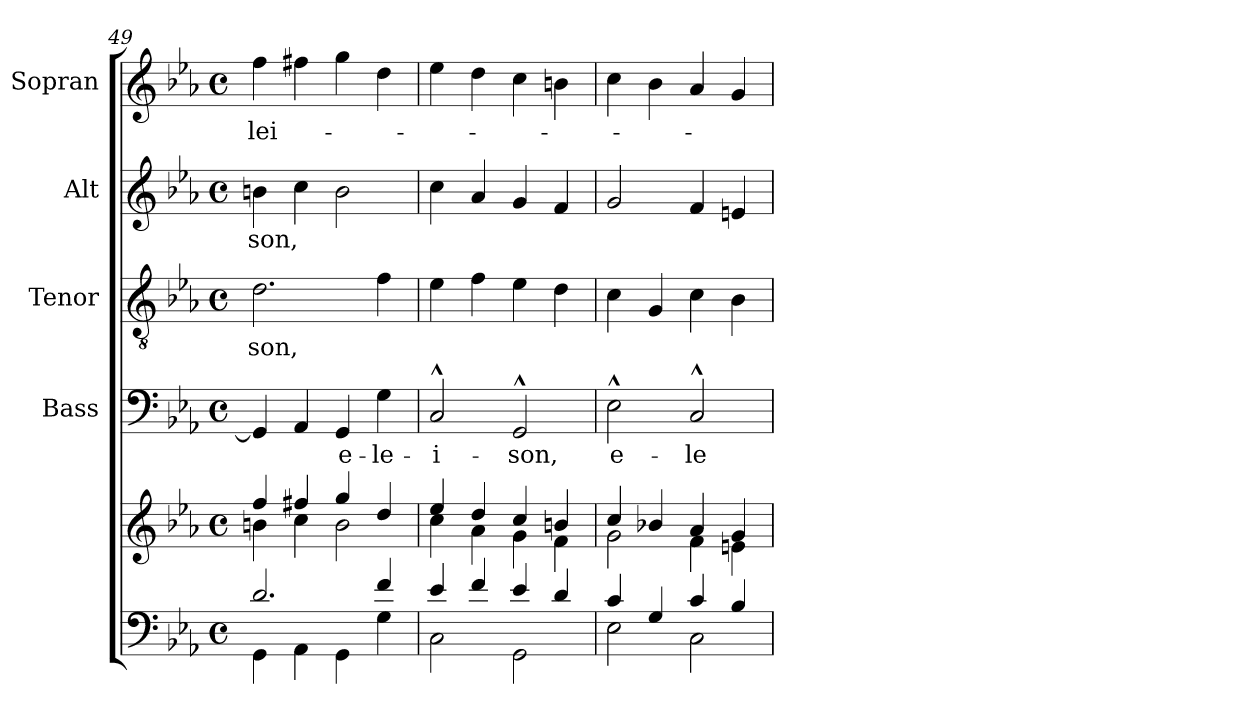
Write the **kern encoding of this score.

**kern	**kern	**kern	**text	**kern	**text	**kern	**text	**kern	**text
*part5	*part5	*part4	*part4	*part3	*part3	*part2	*part2	*part1	*part1
*staff6	*staff5	*staff4	*staff4	*staff3	*staff3	*staff2	*staff2	*staff1	*staff1
*	*	*I"Bass	*	*I"Tenor	*	*I"Alt	*	*I"Sopran	*
*	*	*I'B.	*	*I'T.	*	*I'A.	*	*I'S.	*
*clefF4	*clefG2	*clefF4	*	*clefGv2	*	*clefG2	*	*clefG2	*
*k[b-e-a-]	*k[b-e-a-]	*k[b-e-a-]	*	*k[b-e-a-]	*	*k[b-e-a-]	*	*k[b-e-a-]	*
*E-:	*E-:	*E-:	*	*E-:	*	*E-:	*	*E-:	*
*M4/4	*M4/4	*M4/4	*	*M4/4	*	*M4/4	*	*M4/4	*
*met(c)	*met(c)	*met(c)	*	*met(c)	*	*met(c)	*	*met(c)	*
=49	=49	=49	=49	=49	=49	=49	=49	=49	=49
*^	*^	*	*	*	*	*	*	*	*
!	!	!	!	!	!	!	!LO:LY:b	!	!LO:LY:b	!	!LO:LY:b
2.d/	4GG\	4ff/	4bn\	4GG/]	.	2.d\	-son,	4bn\	-son,	4ff\	-lei-
.	4AA-\	4ff#X/	4cc\	4AA-/	.	.	.	4cc\	.	4ff#X\	.
!	!	!	!	!	!LO:LY:b	!	!	!	!	!	!
.	4GG\	4gg/	2b\	4GG/	e-	.	.	2b\	.	4gg\	.
!	!	!	!	!	!LO:LY:b	!	!	!	!	!	!
4f/	4G\	4dd/	.	4G\	-le-	4f\	.	.	.	4dd\	.
=50	=50	=50	=50	=50	=50	=50	=50	=50	=50	=50	=50
!	!	!	!	!	!LO:LY:b	!	!	!	!	!	!
4e-/	2C\	4ee-/	4cc\	2C^^>/	-i-	4e-\	.	4cc\	.	4ee-\	.
4f/	.	4dd/	4a-\	.	.	4f\	.	4a-/	.	4dd\	.
!	!	!	!	!	!LO:LY:b	!	!	!	!	!	!
4e-/	2GG\	4cc/	4g\	2GG^^>/	-son,	4e-\	.	4g/	.	4cc\	.
4d/	.	4bn/	4f\	.	.	4d\	.	4f/	.	4bn\	.
=51	=51	=51	=51	=51	=51	=51	=51	=51	=51	=51	=51
!	!	!	!	!	!LO:LY:b	!	!	!	!	!	!
4c/	2E-\	4cc/	2g\	2E-^^>\	e-	4c\	.	2g/	.	4cc\	.
4G/	.	4b-X/	.	.	.	4G/	.	.	.	4b-\	.
!	!	!	!	!	!LO:LY:b	!	!	!	!	!	!
4c/	2C\	4a-/	4f\	2C^^>/	-le-	4c\	.	4f/	.	4a-/	.
4B-/	.	4g/	4en\	.	.	4B-\	.	4en/	.	4g/	.
*v	*v	*	*	*	*	*	*	*	*	*	*
*	*v	*v	*	*	*	*	*	*	*	*
=	=	=	=	=	=	=	=	=	=
*-	*-	*-	*-	*-	*-	*-	*-	*-	*-
